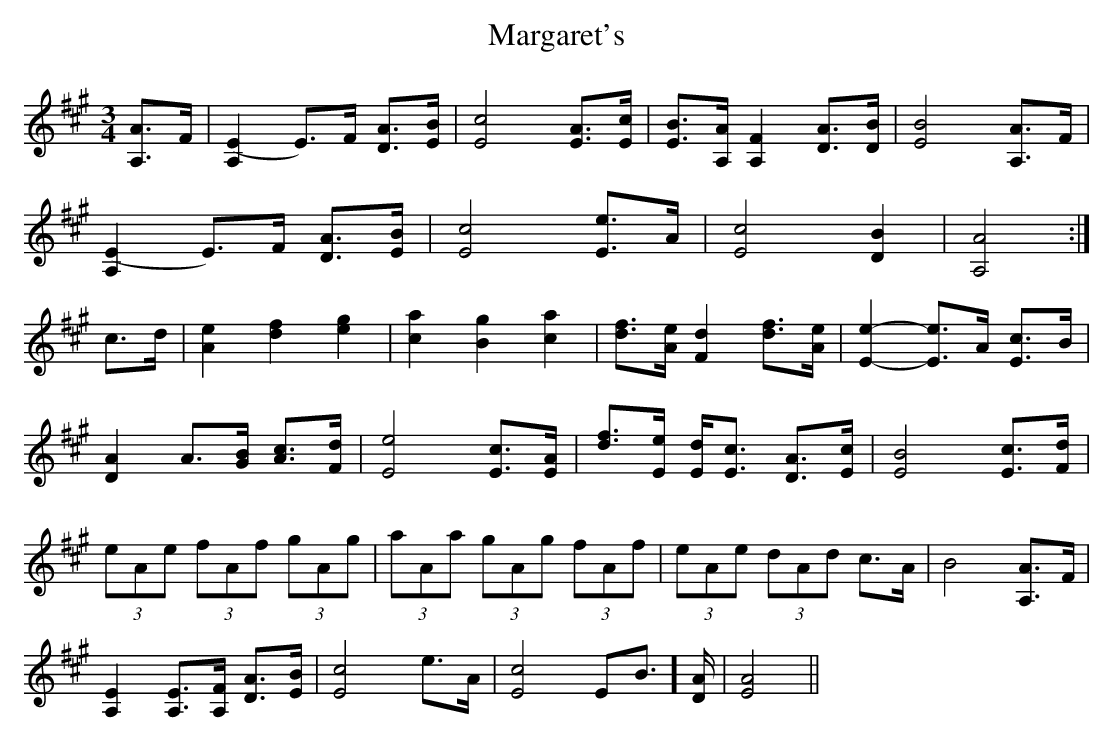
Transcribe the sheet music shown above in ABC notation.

X:1
T: Margaret's
M: 3/4
L: 1/8
K: Amaj
[A,3/2A3/2]F/|[A,2(E2] E)>F [DA]>[EB]|[E4c4] [EA]>[Ec]|[EB]>[A,A] [A,2F2] [DA]>[DB]|[E4B4] [A,3/2A3/2]F/|
[A,2(E2] E)>F [DA]>[EB]|[E4c4] [E3/2e3/2]A/|[E4c4] [D2B2]|[A,4A4]:|
c>d|[A2e2] [d2f2] [e2g2]|[c2a2] [B2g2] [c2a2]|[df]>[Ae] [F2d2] [df]>[Ae]|[E2e2]- [E3/2e3/2]A/ [E3/2c3/2]B/|
[D2A2] A3/2[G/B/] [Ac]>[Fd]|[E4e4] [Ec]>[EA]|[df]>[Ee] [Ed]<[Ec] [DA]>[Ec]|[E4B4] [Ec]>[Fd]|
(3eAe (3fAf (3gAg|(3aAa (3gAg (3fAf|(3eAe (3dAd c>A|B4 [A,3/2A3/2]F/|
[A,2E2] [A,E]>[A,F] [DA]>[EB]|[E4c4] e>A|[E4c4] [ EB]>[DA]|[E4A4]||
